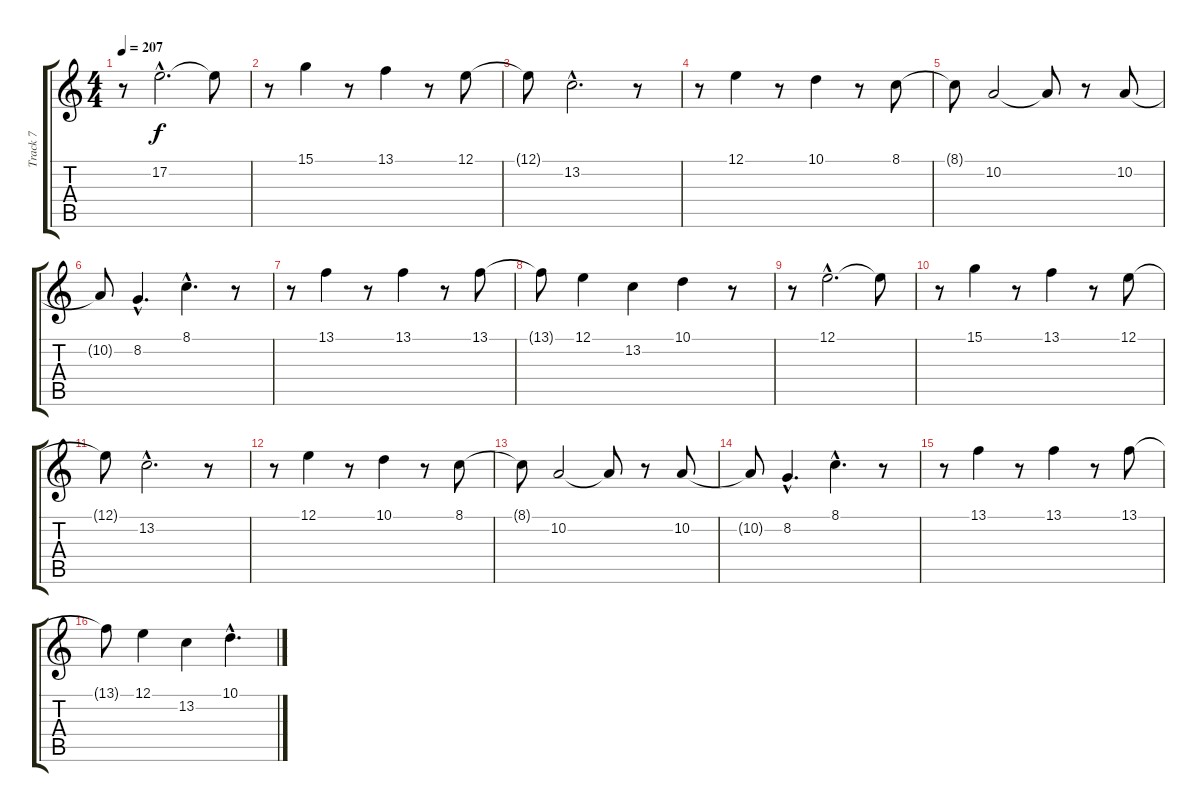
\track ("Track 7" "Track 7") {instrument lead1square}
\staff {score tabs}
\tuning (E4 B3 G3 D3 A2 E2) {hide}
\ts (4 4)
\tempo 207
\clef g2
\ks c
r.8{dy f instrument lead1square} 17.2{hac}.2{d} 17.2{t}.8 |
r.8 15.1.4 r.8 13.1.4 r.8 12.1.8 |
12.1{t}.8 13.2{hac}.2{d} r.8 |
r.8 12.1.4 r.8 10.1.4 r.8 8.1.8 |
8.1{t}.8 10.2.2 10.2{t}.8 r.8 10.2.8 |
10.2{t}.8 8.2{hac}.4{d} 8.1{hac}.4{d} r.8 |
r.8 13.1.4 r.8 13.1.4 r.8 13.1.8 |
13.1{t}.8 12.1.4 13.2.4 10.1.4 r.8 |
r.8 12.1{hac}.2{d} 12.1{t}.8 |
r.8 15.1.4 r.8 13.1.4 r.8 12.1.8 |
12.1{t}.8 13.2{hac}.2{d} r.8 |
r.8 12.1.4 r.8 10.1.4 r.8 8.1.8 |
8.1{t}.8 10.2.2 10.2{t}.8 r.8 10.2.8 |
10.2{t}.8 8.2{hac}.4{d} 8.1{hac}.4{d} r.8 |
r.8 13.1.4 r.8 13.1.4 r.8 13.1.8 |
13.1{t}.8 12.1.4 13.2.4 10.1{hac}.4{d}
